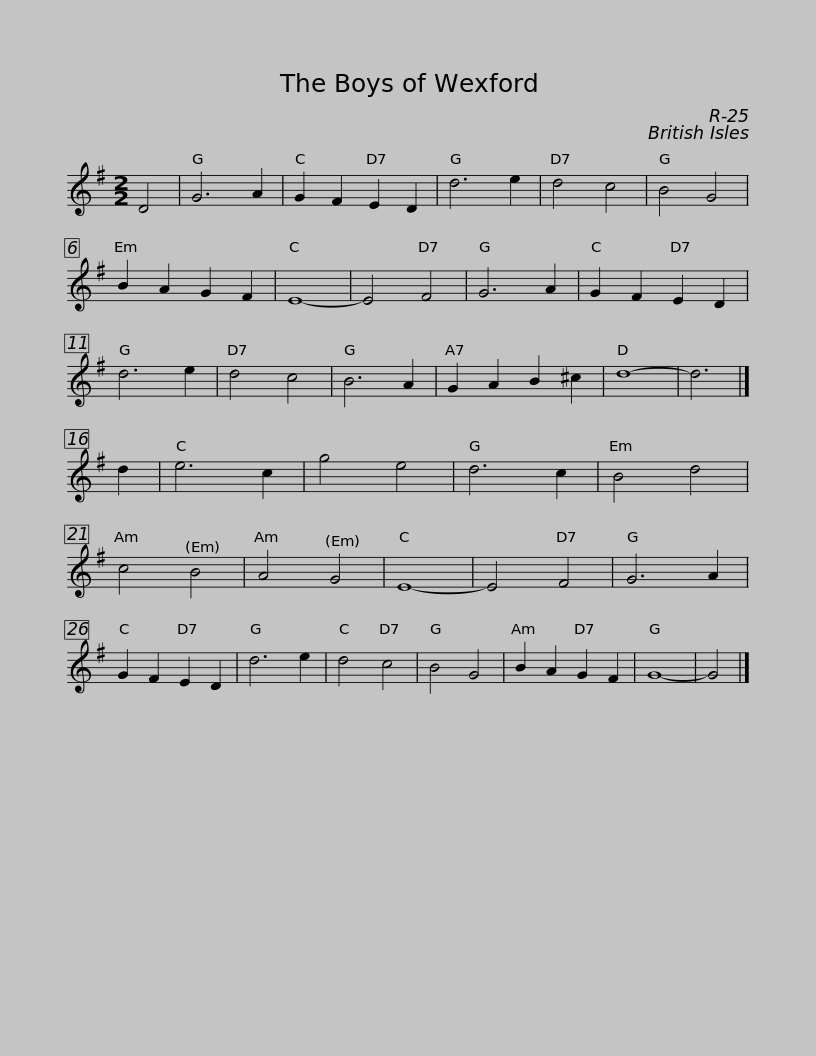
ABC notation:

X:1
L:1/8
M:2/2
I:linebreak $
K:G
V:1 treble
V:1
 D4 | G6 A2 | G2 F2 E2 D2 | d6 e2 | d4 c4 | %5
 B4 G4 | B2 A2 G2 F2 | E8- | E4 F4 | G6 A2 | %10
 G2 F2 E2 D2 | d6 e2 | d4 c4 |$ B6 A2 | G2 A2 B2 ^c2 | %15
 d8- | d6 |] d2 | e6 c2 | g4 e4 | %20
 d6 c2 | B4 d4 | c4 B4 | A4 G4 | E8- | %25
 E4 F4 | G6 A2 |$ G2 F2 E2 D2 | d6 e2 | d4 c4 | %30
 B4 G4 | B2 A2 G2 F2 | G8- | G4 |] %34
